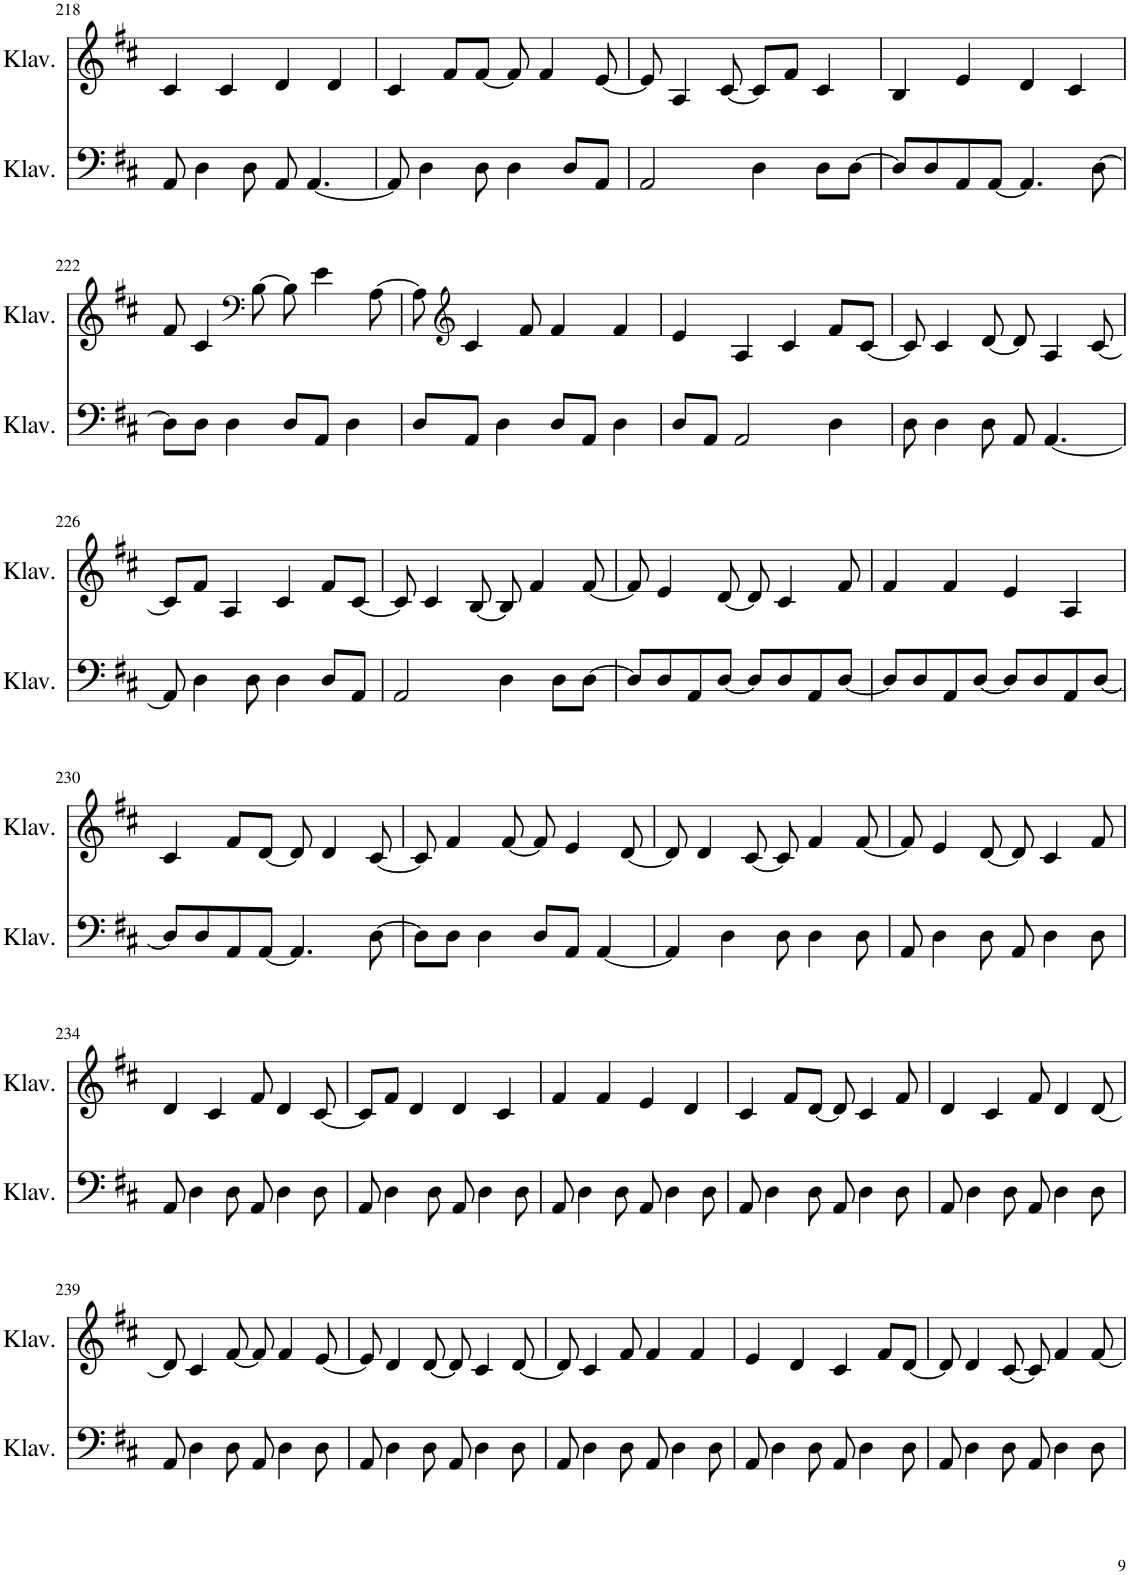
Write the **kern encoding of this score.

**kern	**kern
*part2	*part1
*staff2	*staff1
*I"Klavier	*I"Klavier
*I'Klav.	*I'Klav.
!!LO:PB:g=z
*clefF4	*clefG2
*k[f#c#]	*k[f#c#]
*M4/4	*M4/4
=218	=218
8AA/	4c#/
4D\	.
.	4c#/
8D\	.
8AA/	4d/
[4.AA/	.
.	4d/
=219	=219
8AA/]	4c#/
4D\	.
.	8f#/L
8D\	[8f#/J
4D\	8f#/]
.	4f#/
8D/L	.
8AA/J	[8e/
=220	=220
2AA/	8e/]
.	4A/
.	[8c#/
4D\	8c#/L]
.	8f#/J
8D\L	4c#/
[8D\J	.
=221	=221
8D/L]	4B/
8D/	.
8AA/	4e/
[8AA/J	.
4.AA/]	4d/
.	4c#/
[8D\	.
!!LO:LB:g=z
=222	=222
8D\L]	8f#/
8D\J	4c#/
4D\	.
*	*clefF4
.	[8B\
8D/L	8B\]
8AA/J	4e\
4D\	.
.	[8A\
=223	=223
8D/L	8A\]
*	*clefG2
8AA/J	4c#/
4D\	.
.	8f#/
8D/L	4f#/
8AA/J	.
4D\	4f#/
=224	=224
8D/L	4e/
8AA/J	.
2AA/	4A/
.	4c#/
4D\	8f#/L
.	[8c#/J
=225	=225
8D\	8c#/]
4D\	4c#/
8D\	[8d/
8AA/	8d/]
[4.AA/	4A/
.	[8c#/
!!LO:LB:g=z
=226	=226
8AA/]	8c#/L]
4D\	8f#/J
.	4A/
8D\	.
4D\	4c#/
8D/L	8f#/L
8AA/J	[8c#/J
=227	=227
2AA/	8c#/]
.	4c#/
.	[8B/
4D\	8B/]
.	4f#/
8D\L	.
[8D\J	[8f#/
=228	=228
8D/L]	8f#/]
8D/	4e/
8AA/	.
[8D/J	[8d/
8D/L]	8d/]
8D/	4c#/
8AA/	.
[8D/J	8f#/
=229	=229
8D/L]	4f#/
8D/	.
8AA/	4f#/
[8D/J	.
8D/L]	4e/
8D/	.
8AA/	4A/
[8D/J	.
!!LO:LB:g=z
=230	=230
8D/L]	4c#/
8D/	.
8AA/	8f#/L
[8AA/J	[8d/J
4.AA/]	8d/]
.	4d/
[8D\	[8c#/
=231	=231
8D\L]	8c#/]
8D\J	4f#/
4D\	.
.	[8f#/
8D/L	8f#/]
8AA/J	4e/
[4AA/	.
.	[8d/
=232	=232
4AA/]	8d/]
.	4d/
4D\	.
.	[8c#/
8D\	8c#/]
4D\	4f#/
8D\	[8f#/
=233	=233
8AA/	8f#/]
4D\	4e/
8D\	[8d/
8AA/	8d/]
4D\	4c#/
8D\	8f#/
!!LO:LB:g=z
=234	=234
8AA/	4d/
4D\	.
.	4c#/
8D\	.
8AA/	8f#/
4D\	4d/
8D\	[8c#/
=235	=235
8AA/	8c#/L]
4D\	8f#/J
.	4d/
8D\	.
8AA/	4d/
4D\	.
.	4c#/
8D\	.
=236	=236
8AA/	4f#/
4D\	.
.	4f#/
8D\	.
8AA/	4e/
4D\	.
.	4d/
8D\	.
=237	=237
8AA/	4c#/
4D\	.
.	8f#/L
8D\	[8d/J
8AA/	8d/]
4D\	4c#/
8D\	8f#/
=238	=238
8AA/	4d/
4D\	.
.	4c#/
8D\	.
8AA/	8f#/
4D\	4d/
8D\	[8d/
!!LO:LB:g=z
=239	=239
8AA/	8d/]
4D\	4c#/
8D\	[8f#/
8AA/	8f#/]
4D\	4f#/
8D\	[8e/
=240	=240
8AA/	8e/]
4D\	4d/
8D\	[8d/
8AA/	8d/]
4D\	4c#/
8D\	[8d/
=241	=241
8AA/	8d/]
4D\	4c#/
8D\	8f#/
8AA/	4f#/
4D\	.
.	4f#/
8D\	.
=242	=242
8AA/	4e/
4D\	.
.	4d/
8D\	.
8AA/	4c#/
4D\	.
.	8f#/L
8D\	[8d/J
=243	=243
8AA/	8d/]
4D\	4d/
8D\	[8c#/
8AA/	8c#/]
4D\	4f#/
8D\	[8f#/
=	=
*-	*-
